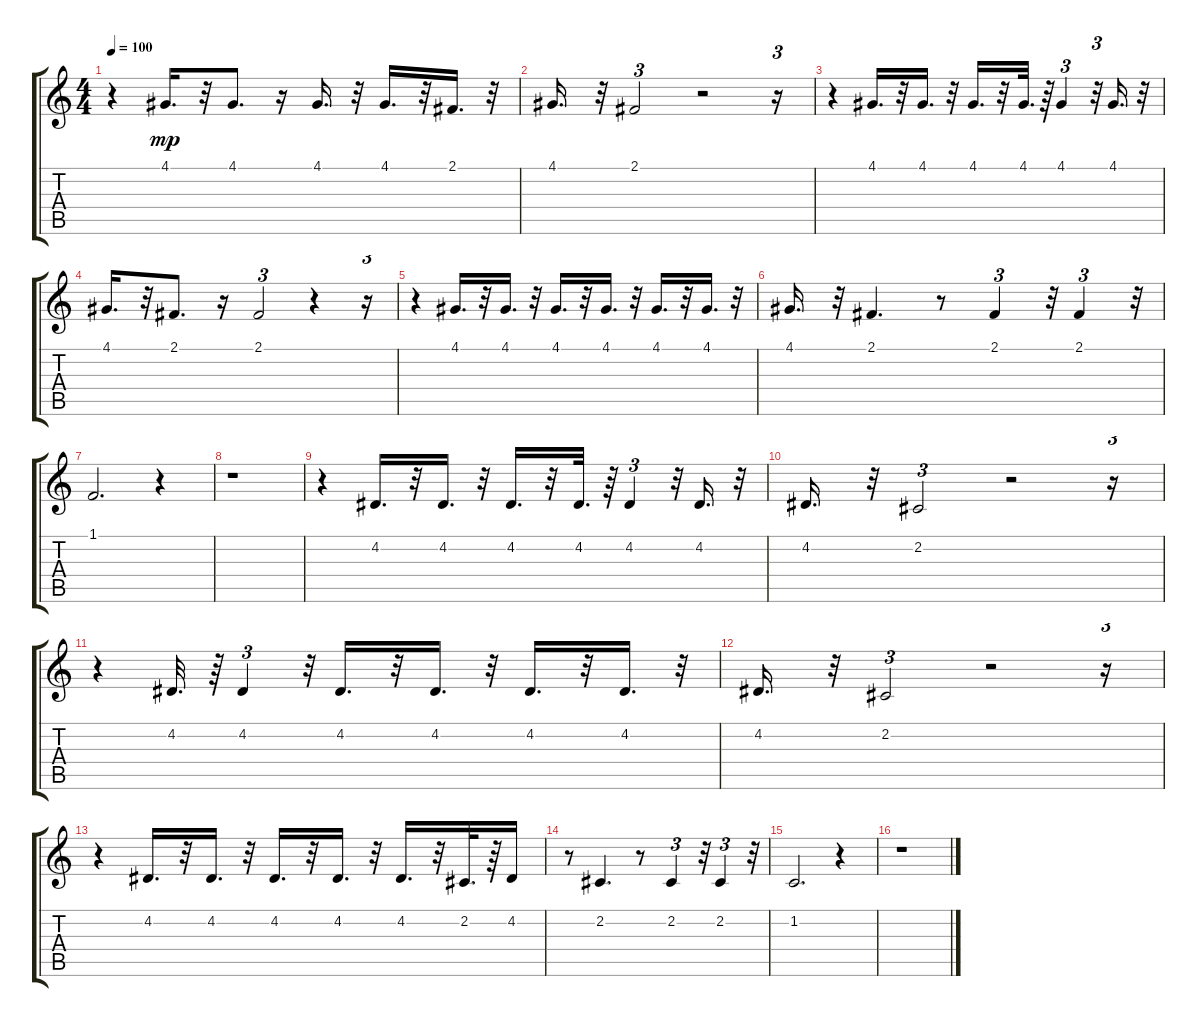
\track "" {instrument trumpet}
\staff {score tabs}
\tuning (E4 B3 G3 D3 A2 E2) {hide}
\ts (4 4)
\tempo 100
\clef g2
\ks c
r.4{dy mp} 4.1.16{d} r.32 4.1.8{d} r.16 4.1.16{d} r.32 4.1.16{d} r.32 2.1.16{d} r.32 |
4.1.16{d} r.32 2.1.2{tu (3 2)} r.2 r.16{tu (3 2)} |
r.4 4.1.16{d} r.32 4.1.16{d} r.32 4.1.16{d} r.32 4.1.32{d} r.64 4.1.4{tu (3 2)} r.32{tu (3 2)} 4.1.16{d} r.32 |
4.1.16{d} r.32 2.1.8{d} r.16 2.1.2{tu (3 2)} r.4 r.16{tu (3 2)} |
r.4 4.1.16{d} r.32 4.1.16{d} r.32 4.1.16{d} r.32 4.1.16{d} r.32 4.1.16{d} r.32 4.1.16{d} r.32 |
4.1.16{d} r.32 2.1.4{d} r.8 2.1.4{tu (3 2)} r.32{tu (3 2)} 2.1.4{tu (3 2)} r.32{tu (3 2)} |
1.1.2{d} r.4 |
r.1 |
r.4 4.2.16{d} r.32 4.2.16{d} r.32 4.2.16{d} r.32 4.2.32{d} r.64 4.2.4{tu (3 2)} r.32{tu (3 2)} 4.2.16{d} r.32 |
4.2.16{d} r.32 2.2.2{tu (3 2)} r.2 r.16{tu (3 2)} |
r.4 4.2.32{d} r.64 4.2.4{tu (3 2)} r.32{tu (3 2)} 4.2.16{d} r.32 4.2.16{d} r.32 4.2.16{d} r.32 4.2.16{d} r.32 |
4.2.16{d} r.32 2.2.2{tu (3 2)} r.2 r.16{tu (3 2)} |
r.4 4.2.16{d} r.32 4.2.16{d} r.32 4.2.16{d} r.32 4.2.16{d} r.32 4.2.16{d} r.32 2.2.32{d} r.64 4.2.16 |
r.8 2.2.4{d} r.8 2.2.4{tu (3 2)} r.32{tu (3 2)} 2.2.4{tu (3 2)} r.32{tu (3 2)} |
1.2.2{d} r.4 |
r.1
